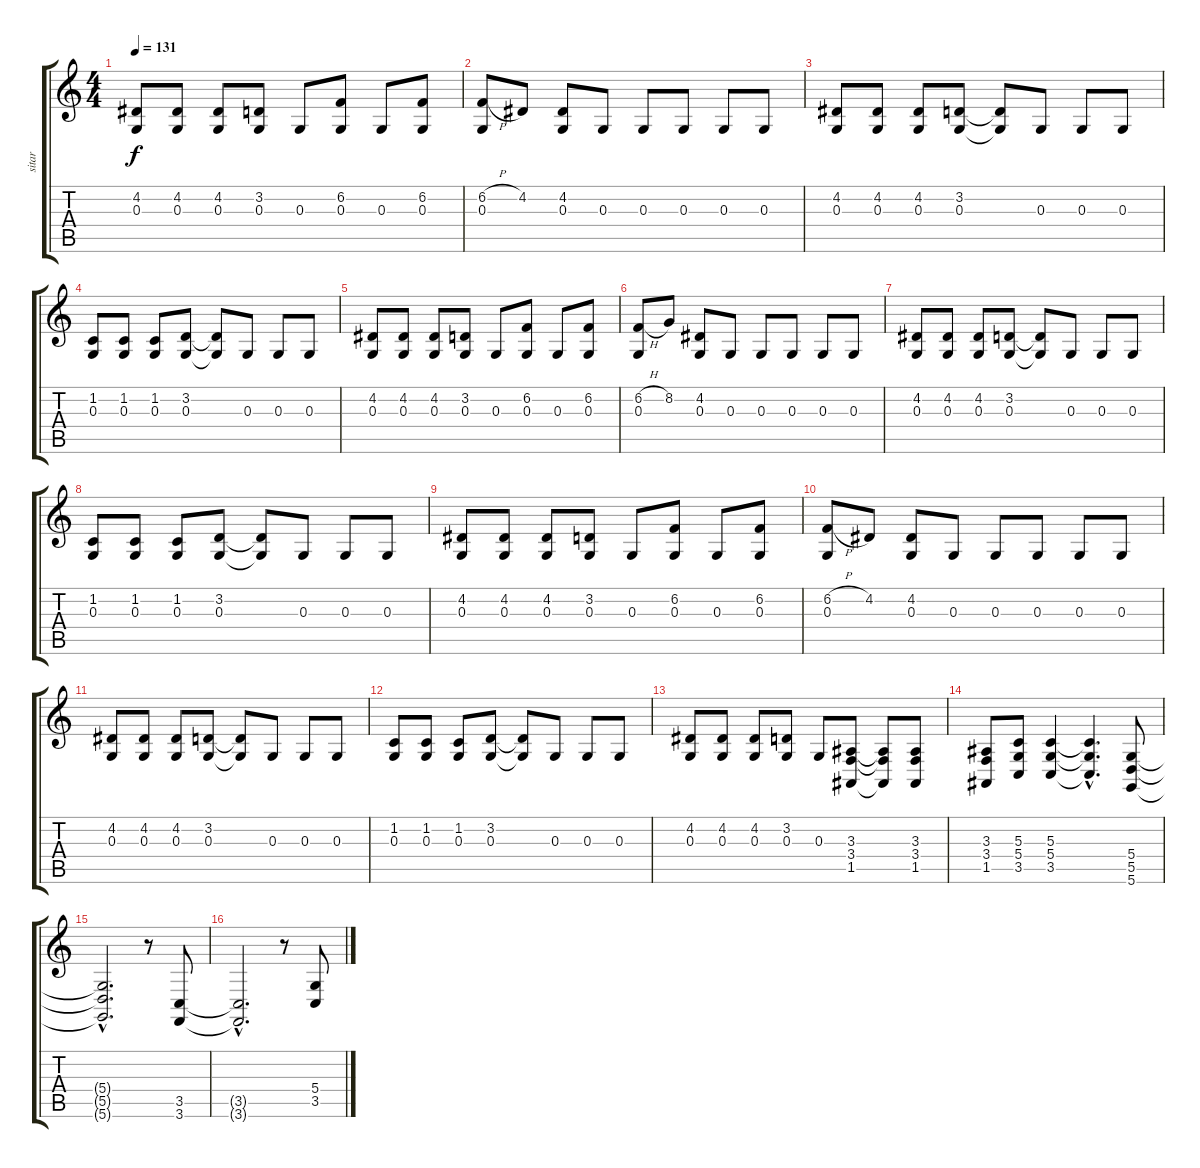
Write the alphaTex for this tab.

\track ("sitar" "sitar") {instrument sitar}
\staff {score tabs}
\tuning (E4 B3 G3 D3 A2 D2) {hide}
\ts (4 4)
\tempo 131
\clef g2
\ks c
(4.2 0.3).8{dy f} (4.2 0.3).8 (4.2 0.3).8 (3.2 0.3).8 0.3.8 (6.2 0.3).8 0.3.8 (6.2 0.3).8 |
(6.2{h} 0.3).8 4.2.8 (4.2 0.3).8 0.3.8 0.3.8 0.3.8 0.3.8 0.3.8 |
(4.2 0.3).8 (4.2 0.3).8 (4.2 0.3).8 (3.2 0.3).8 (3.2{t} 0.3{t}).8 0.3.8 0.3.8 0.3.8 |
(1.2 0.3).8 (1.2 0.3).8 (1.2 0.3).8 (3.2 0.3).8 (3.2{t} 0.3{t}).8 0.3.8 0.3.8 0.3.8 |
(4.2 0.3).8 (4.2 0.3).8 (4.2 0.3).8 (3.2 0.3).8 0.3.8 (6.2 0.3).8 0.3.8 (6.2 0.3).8 |
(6.2{h} 0.3).8 8.2.8 (4.2 0.3).8 0.3.8 0.3.8 0.3.8 0.3.8 0.3.8 |
(4.2 0.3).8 (4.2 0.3).8 (4.2 0.3).8 (3.2 0.3).8 (3.2{t} 0.3{t}).8 0.3.8 0.3.8 0.3.8 |
(1.2 0.3).8 (1.2 0.3).8 (1.2 0.3).8 (3.2 0.3).8 (3.2{t} 0.3{t}).8 0.3.8 0.3.8 0.3.8 |
(4.2 0.3).8 (4.2 0.3).8 (4.2 0.3).8 (3.2 0.3).8 0.3.8 (6.2 0.3).8 0.3.8 (6.2 0.3).8 |
(6.2{h} 0.3).8 4.2.8 (4.2 0.3).8 0.3.8 0.3.8 0.3.8 0.3.8 0.3.8 |
(4.2 0.3).8 (4.2 0.3).8 (4.2 0.3).8 (3.2 0.3).8 (3.2{t} 0.3{t}).8 0.3.8 0.3.8 0.3.8 |
(1.2 0.3).8 (1.2 0.3).8 (1.2 0.3).8 (3.2 0.3).8 (3.2{t} 0.3{t}).8 0.3.8 0.3.8 0.3.8 |
(4.2 0.3).8 (4.2 0.3).8 (4.2 0.3).8 (3.2 0.3).8 0.3.8 (3.3 3.4 1.5).8 (3.3{t} 3.4{t} 1.5{t}).8 (3.3 3.4 1.5).8 |
(3.3 3.4 1.5).8 (5.3 5.4 3.5).8 (5.3 5.4 3.5).4 (5.3{hac t} 5.4{hac t} 3.5{hac t}).4{d} (5.4 5.5 5.6).8 |
(5.4{hac t} 5.5{hac t} 5.6{hac t}).2{d} r.8 (3.5 3.6).8 |
(3.5{hac t} 3.6{hac t}).2{d} r.8 (5.4 3.5).8
